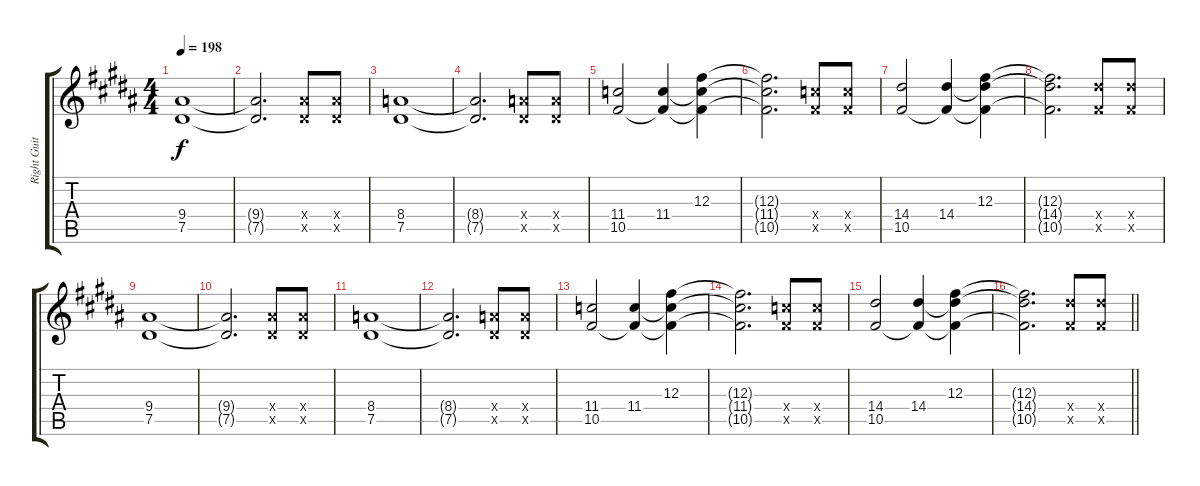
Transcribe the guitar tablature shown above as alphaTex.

\track ("Right Guitar" "Right Guit") {instrument distortionguitar}
\staff {score tabs}
\tuning (Eb4 Bb3 Gb3 Db3 Ab2 Db2) {hide}
\ts (4 4)
\tempo 198
\clef g2
\ks b
(9.4 7.5).1{dy f} |
(9.4{t} 7.5{t}).2{d} (9.4{x} 7.5{x}).8 (9.4{x} 7.5{x}).8 |
(8.4 7.5).1 |
(8.4{t} 7.5{t}).2{d} (8.4{x} 7.5{x}).8 (8.4{x} 7.5{x}).8 |
(11.4 10.5).2 (11.4 10.5{t}).4{instrument electricguitarclean} (12.3 11.4{t} 10.5{t}).4 |
(12.3{t} 11.4{t} 10.5{t}).2{d} (11.4{x} 10.5{x}).8{instrument distortionguitar} (11.4{x} 10.5{x}).8 |
(14.4 10.5).2 (14.4 10.5{t}).4{instrument electricguitarclean} (12.3 14.4{t} 10.5{t}).4 |
(12.3{t} 14.4{t} 10.5{t}).2{d} (14.4{x} 10.5{x}).8{instrument distortionguitar} (14.4{x} 10.5{x}).8 |
(9.4 7.5).1 |
(9.4{t} 7.5{t}).2{d} (9.4{x} 7.5{x}).8 (9.4{x} 7.5{x}).8 |
(8.4 7.5).1 |
(8.4{t} 7.5{t}).2{d} (8.4{x} 7.5{x}).8 (8.4{x} 7.5{x}).8 |
(11.4 10.5).2 (11.4 10.5{t}).4{instrument electricguitarclean} (12.3 11.4{t} 10.5{t}).4 |
(12.3{t} 11.4{t} 10.5{t}).2{d} (11.4{x} 10.5{x}).8{instrument distortionguitar} (11.4{x} 10.5{x}).8 |
(14.4 10.5).2 (14.4 10.5{t}).4{instrument electricguitarclean} (12.3 14.4{t} 10.5{t}).4 |
\barLineRight lightlight
(12.3{t} 14.4{t} 10.5{t}).2{d} (14.4{x} 10.5{x}).8{instrument distortionguitar} (14.4{x} 10.5{x}).8
